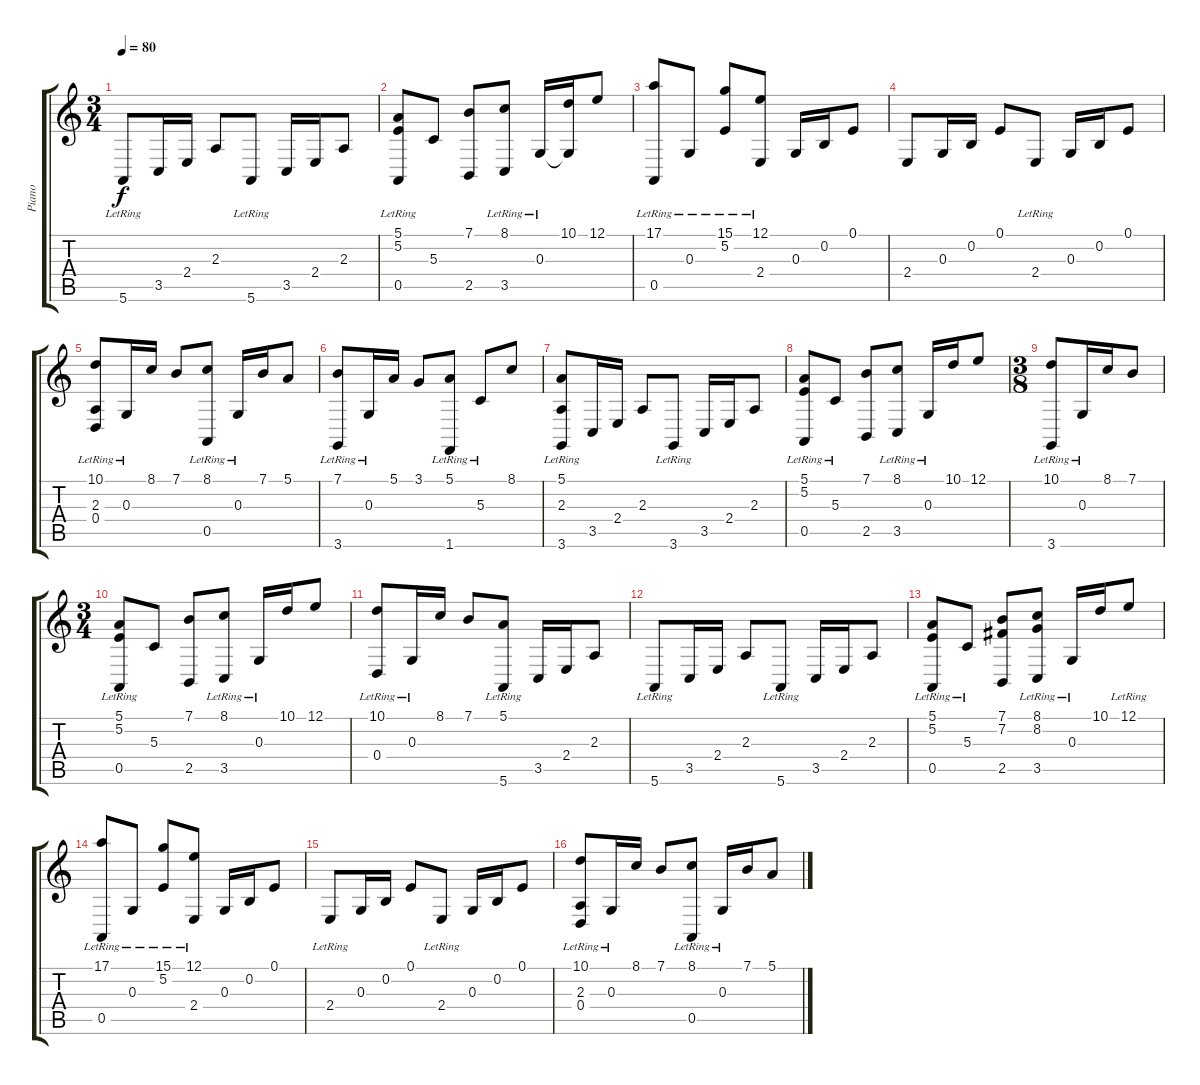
\track ("Piano" "Piano") {instrument acousticgrandpiano}
\staff {score tabs}
\tuning (E4 B3 G3 D3 A2 E2) {hide}
\ts (3 4)
\tempo 80
\clef g2
\ks c
5.6{lr}.8{dy f} 3.5.16 2.4.16 2.3.8 5.6{lr}.8 3.5.16 2.4.16 2.3.8 |
(5.1 5.2{lr} 0.5{lr}).8 5.3.8 (7.1 2.5).8 (8.1 3.5{lr}).8 0.3{lr}.16 (10.1 0.3{t}).16 12.1.8 |
(17.1{lr} 0.5).8 0.3{lr}.8 (15.1{lr} 5.2).8 (12.1{lr} 2.4).8 0.3.16 0.2.16 0.1.8 |
2.4.8 0.3.16 0.2.16 0.1.8 2.4{lr}.8 0.3.16 0.2.16 0.1.8 |
(10.1{lr} 2.3 0.4{lr}).8 0.3{lr}.16 8.1.16 7.1.8 (8.1{lr} 0.5{lr}).8 0.3{lr}.16 7.1.16 5.1.8 |
(7.1{lr} 3.6{lr}).8 0.3{lr}.16 5.1.16 3.1.8 (5.1{lr} 1.6{lr}).8 5.3{lr}.8 8.1.8 |
(5.1{lr} 2.3 3.6{lr}).8 3.5.16 2.4.16 2.3.8 3.6{lr}.8 3.5.16 2.4.16 2.3.8 |
(5.1{lr} 5.2{lr} 0.5{lr}).8 5.3{lr}.8 (7.1 2.5).8 (8.1{lr} 3.5{lr}).8 0.3{lr}.16 10.1.16 12.1.8 |
\ts (3 8)
(10.1 3.6{lr}).8 0.3{lr}.16 8.1.16 7.1.8 |
\ts (3 4)
(5.1{lr} 5.2{lr} 0.5{lr}).8 5.3.8 (7.1 2.5).8 (8.1{lr} 3.5{lr}).8 0.3{lr}.16 10.1.16 12.1.8 |
(10.1 0.4{lr}).8 0.3{lr}.16 8.1.16 7.1.8 (5.1{lr} 5.6{lr}).8 3.5.16 2.4.16 2.3.8 |
5.6{lr}.8 3.5.16 2.4.16 2.3.8 5.6{lr}.8 3.5.16 2.4.16 2.3.8 |
(5.1{lr} 5.2{lr} 0.5{lr}).8 5.3{lr}.8 (7.1 7.2 2.5).8 (8.1{lr} 8.2{lr} 3.5{lr}).8 0.3{lr}.16 10.1.16 12.1{lr}.8 |
(17.1{lr} 0.5{lr}).8 0.3{lr}.8 (15.1 5.2{lr}).8 (12.1{lr} 2.4{lr}).8 0.3.16 0.2.16 0.1.8 |
2.4{lr}.8 0.3.16 0.2.16 0.1.8 2.4{lr}.8 0.3.16 0.2.16 0.1.8 |
(10.1{lr} 2.3 0.4{lr}).8 0.3{lr}.16 8.1.16 7.1.8 (8.1{lr} 0.5{lr}).8 0.3{lr}.16 7.1.16 5.1.8
